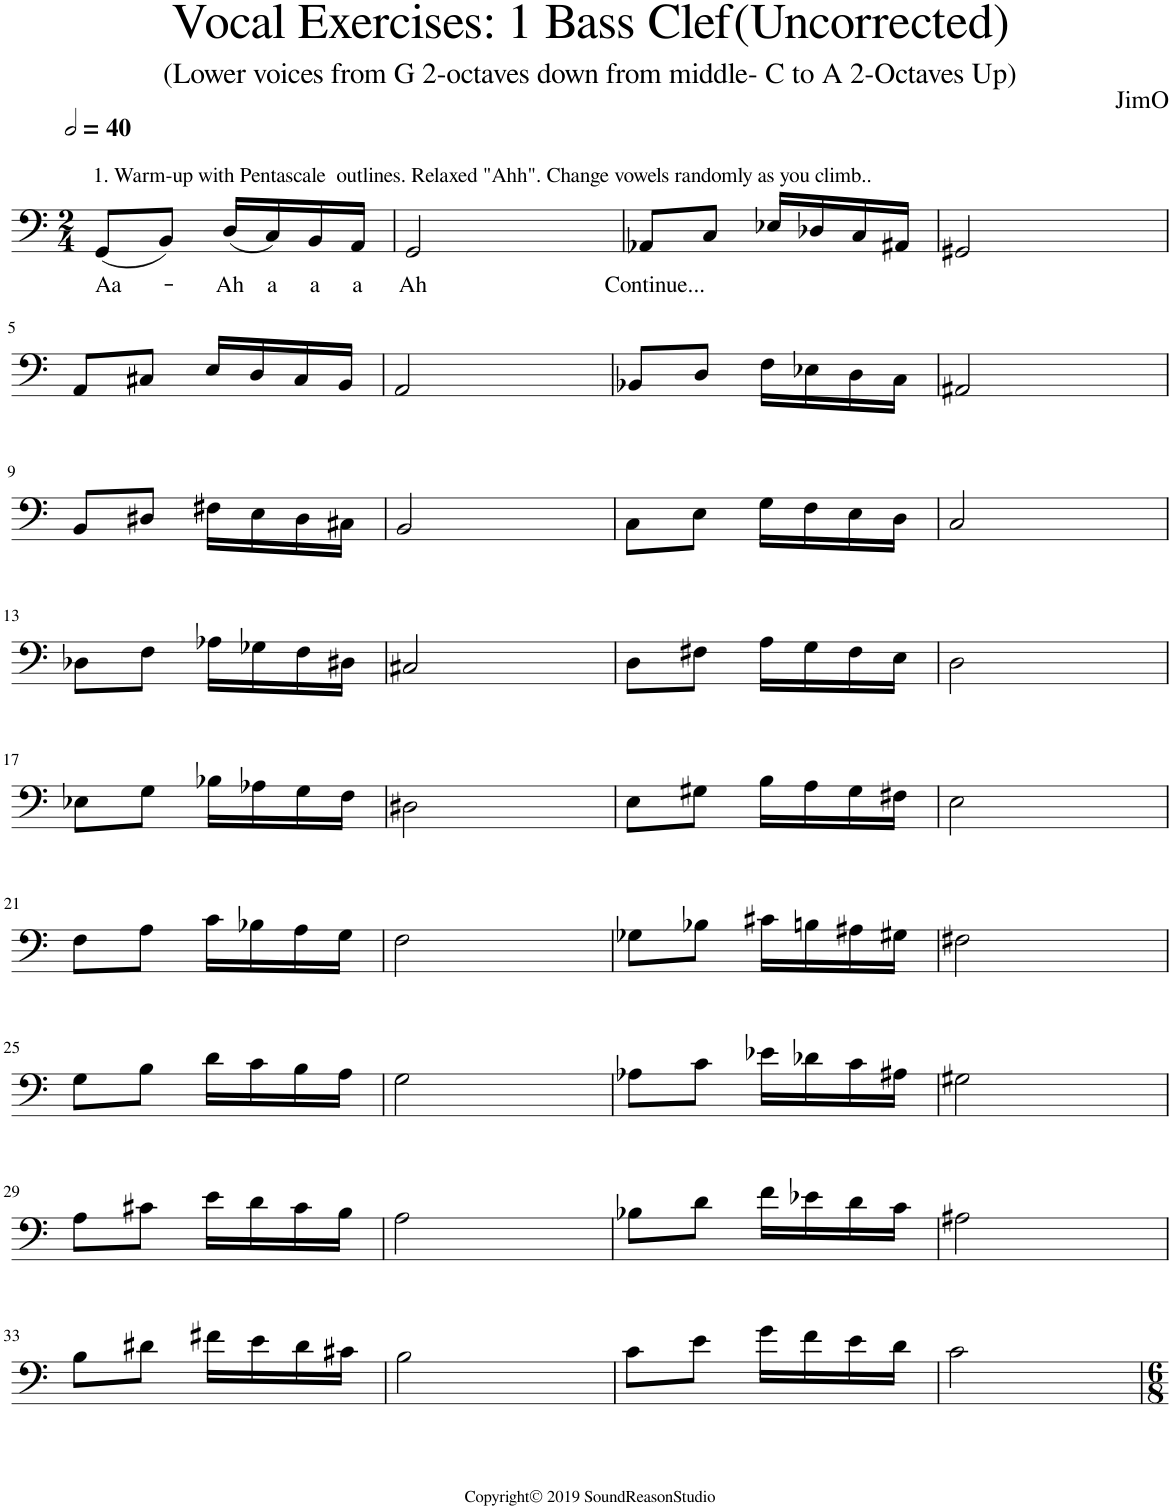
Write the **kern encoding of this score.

**kern	**text
*part1	*part1
*staff1	*staff1
*I"Piano	*
*I'Pno.	*
*clefF4	*
*k[]	*
*M2/4	*
*MM80	*
=1	=1
!LO:TX:a:t=1. Warm-up with Pentascale  outlines. Relaxed "Ahh". Change vowels randomly as you climb..	!
!	!LO:LY:b
(8GG/L	Aa-
8BB/J)	.
!	!LO:LY:b
(16D/LL	-Ah
!	!LO:LY:b
16C/)	a
!	!LO:LY:b
16BB/	a
!	!LO:LY:b
16AA/JJ	a
=2	=2
!	!LO:LY:b
2GG/	Ah
=3	=3
!	!LO:LY:b
8AA-X/L	Continue...
8C/J	.
16E-X/LL	.
16D-X/	.
16C/	.
16AA#X/JJ	.
=4	=4
2GG#X/	.
!!LO:LB:g=z
=5	=5
8AA/L	.
8C#X/J	.
16E/LL	.
16D/	.
16C#/	.
16BB/JJ	.
=6	=6
2AA/	.
=7	=7
8BB-X/L	.
8D/J	.
16F\LL	.
16E-X\	.
16D\	.
16C\JJ	.
=8	=8
2AA#X/	.
!!LO:LB:g=z
=9	=9
8BB/L	.
8D#X/J	.
16F#X\LL	.
16E\	.
16D#\	.
16C#X\JJ	.
=10	=10
2BB/	.
=11	=11
8C\L	.
8E\J	.
16G\LL	.
16F\	.
16E\	.
16D\JJ	.
=12	=12
2C/	.
!!LO:LB:g=z
=13	=13
8D-X\L	.
8F\J	.
16A-X\LL	.
16G-X\	.
16F\	.
16D#X\JJ	.
=14	=14
2C#X/	.
=15	=15
8D\L	.
8F#X\J	.
16A\LL	.
16G\	.
16F#\	.
16E\JJ	.
=16	=16
2D\	.
!!LO:LB:g=z
=17	=17
8E-X\L	.
8G\J	.
16B-X\LL	.
16A-X\	.
16G\	.
16F\JJ	.
=18	=18
2D#X\	.
=19	=19
8E\L	.
8G#X\J	.
16B\LL	.
16A\	.
16G#\	.
16F#X\JJ	.
=20	=20
2E\	.
!!LO:LB:g=z
=21	=21
8F\L	.
8A\J	.
16c\LL	.
16B-X\	.
16A\	.
16G\JJ	.
=22	=22
2F\	.
=23	=23
8G-X\L	.
8B-X\J	.
16c#X\LL	.
16Bn\	.
16A#X\	.
16G#X\JJ	.
=24	=24
2F#X\	.
!!LO:LB:g=z
=25	=25
8G\L	.
8B\J	.
16d\LL	.
16c\	.
16B\	.
16A\JJ	.
=26	=26
2G\	.
=27	=27
8A-X\L	.
8c\J	.
16e-X\LL	.
16d-X\	.
16c\	.
16A#X\JJ	.
=28	=28
2G#X\	.
!!LO:LB:g=z
=29	=29
8A\L	.
8c#X\J	.
16e\LL	.
16d\	.
16c#\	.
16B\JJ	.
=30	=30
2A\	.
=31	=31
8B-X\L	.
8d\J	.
16f\LL	.
16e-X\	.
16d\	.
16c\JJ	.
=32	=32
2A#X\	.
!!LO:LB:g=z
=33	=33
8B\L	.
8d#X\J	.
16f#X\LL	.
16e\	.
16d#\	.
16c#X\JJ	.
=34	=34
2B\	.
=35	=35
8c\L	.
8e\J	.
16g\LL	.
16f\	.
16e\	.
16d\JJ	.
=36	=36
2c\	.
=	=
*-	*-
